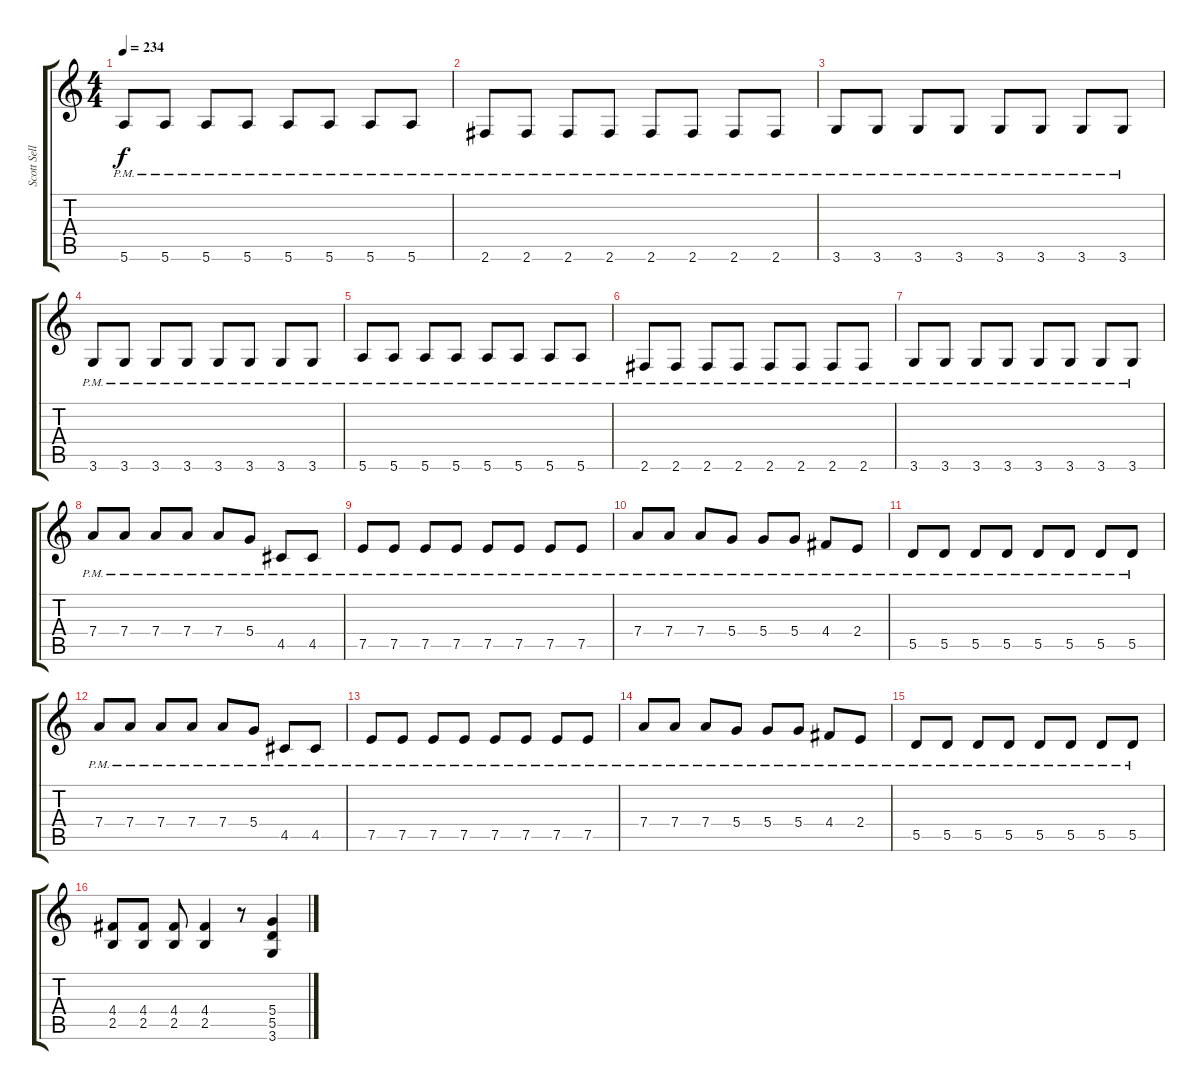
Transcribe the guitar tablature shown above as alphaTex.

\track ("Scott Sellers" "Scott Sell") {instrument distortionguitar}
\staff {score tabs}
\tuning (E4 B3 G3 D3 A2 E2) {hide}
\ts (4 4)
\tempo 234
\clef g2
\ks c
5.6{pm}.8{dy f} 5.6{pm}.8 5.6{pm}.8 5.6{pm}.8 5.6{pm}.8 5.6{pm}.8 5.6{pm}.8 5.6{pm}.8 |
2.6{pm}.8 2.6{pm}.8 2.6{pm}.8 2.6{pm}.8 2.6{pm}.8 2.6{pm}.8 2.6{pm}.8 2.6{pm}.8 |
3.6{pm}.8 3.6{pm}.8 3.6{pm}.8 3.6{pm}.8 3.6{pm}.8 3.6{pm}.8 3.6{pm}.8 3.6{pm}.8 |
3.6{pm}.8 3.6{pm}.8 3.6{pm}.8 3.6{pm}.8 3.6{pm}.8 3.6{pm}.8 3.6{pm}.8 3.6{pm}.8 |
5.6{pm}.8 5.6{pm}.8 5.6{pm}.8 5.6{pm}.8 5.6{pm}.8 5.6{pm}.8 5.6{pm}.8 5.6{pm}.8 |
2.6{pm}.8 2.6{pm}.8 2.6{pm}.8 2.6{pm}.8 2.6{pm}.8 2.6{pm}.8 2.6{pm}.8 2.6{pm}.8 |
3.6{pm}.8 3.6{pm}.8 3.6{pm}.8 3.6{pm}.8 3.6{pm}.8 3.6{pm}.8 3.6{pm}.8 3.6{pm}.8 |
7.4{pm}.8 7.4{pm}.8 7.4{pm}.8 7.4{pm}.8 7.4{pm}.8 5.4{pm}.8 4.5{pm}.8 4.5{pm}.8 |
7.5{pm}.8 7.5{pm}.8 7.5{pm}.8 7.5{pm}.8 7.5{pm}.8 7.5{pm}.8 7.5{pm}.8 7.5{pm}.8 |
7.4{pm}.8 7.4{pm}.8 7.4{pm}.8 5.4{pm}.8 5.4{pm}.8 5.4{pm}.8 4.4{pm}.8 2.4{pm}.8 |
5.5{pm}.8 5.5{pm}.8 5.5{pm}.8 5.5{pm}.8 5.5{pm}.8 5.5{pm}.8 5.5{pm}.8 5.5{pm}.8 |
7.4{pm}.8 7.4{pm}.8 7.4{pm}.8 7.4{pm}.8 7.4{pm}.8 5.4{pm}.8 4.5{pm}.8 4.5{pm}.8 |
7.5{pm}.8 7.5{pm}.8 7.5{pm}.8 7.5{pm}.8 7.5{pm}.8 7.5{pm}.8 7.5{pm}.8 7.5{pm}.8 |
7.4{pm}.8 7.4{pm}.8 7.4{pm}.8 5.4{pm}.8 5.4{pm}.8 5.4{pm}.8 4.4{pm}.8 2.4{pm}.8 |
5.5{pm}.8 5.5{pm}.8 5.5{pm}.8 5.5{pm}.8 5.5{pm}.8 5.5{pm}.8 5.5{pm}.8 5.5{pm}.8 |
(4.4 2.5).8 (4.4 2.5).8 (4.4 2.5).8 (4.4 2.5).4 r.8 (5.4 5.5 3.6).4
